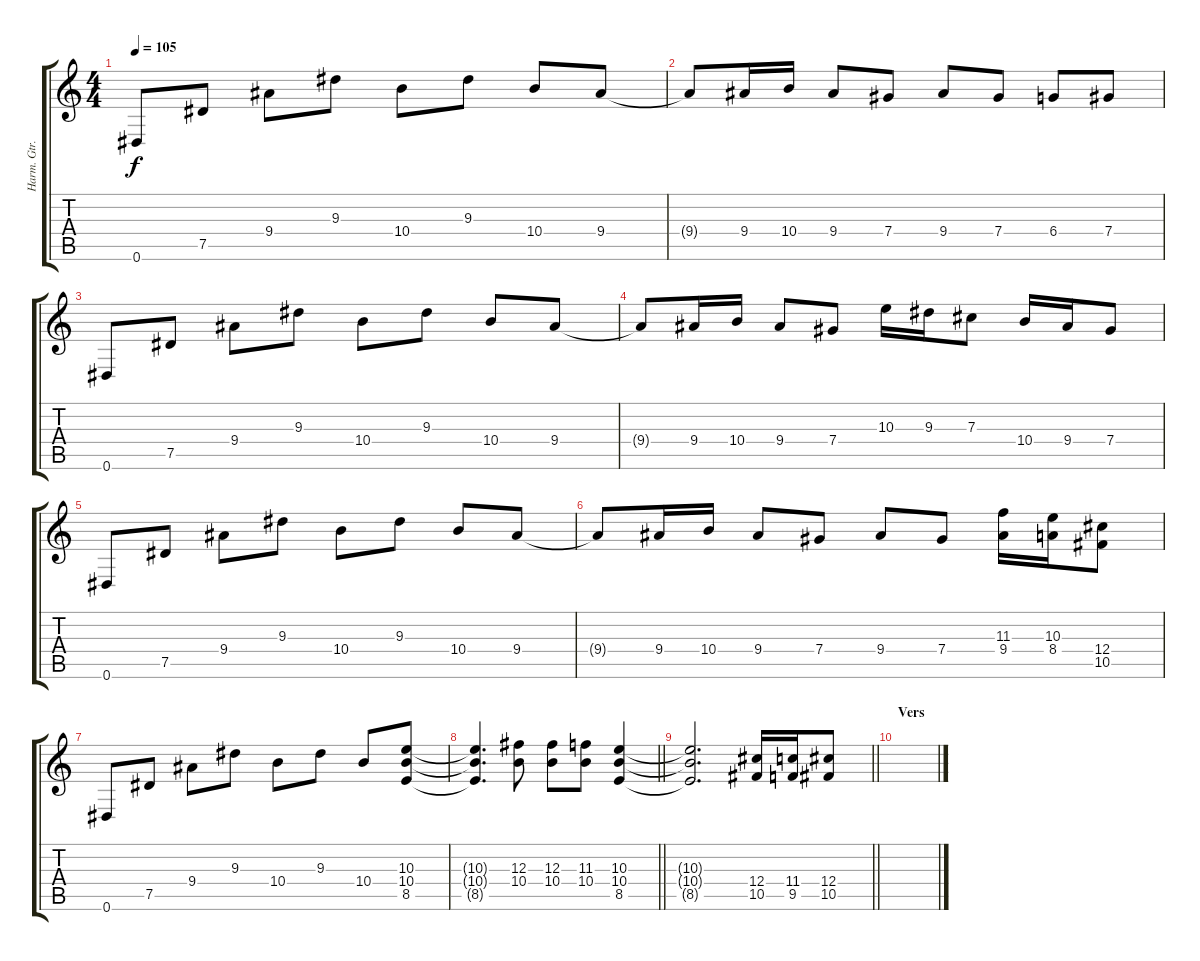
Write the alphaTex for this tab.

\track ("Harm. Gtr." "Harm. Gtr.") {instrument distortionguitar}
\staff {score tabs}
\tuning (Eb4 Bb3 Gb3 Db3 Ab2 Eb2) {hide}
\ts (4 4)
\tempo 105
\clef g2
\ks c
0.6.8{dy f} 7.5.8 9.4.8 9.3.8 10.4.8 9.3.8 10.4.8 9.4.8 |
9.4{t}.8 9.4.16 10.4.16 9.4.8 7.4.8 9.4.8 7.4.8 6.4.8 7.4.8 |
0.6.8 7.5.8 9.4.8 9.3.8 10.4.8 9.3.8 10.4.8 9.4.8 |
9.4{t}.8 9.4.16 10.4.16 9.4.8 7.4.8 10.3.16 9.3.16 7.3.8 10.4.16 9.4.16 7.4.8 |
0.6.8 7.5.8 9.4.8 9.3.8 10.4.8 9.3.8 10.4.8 9.4.8 |
9.4{t}.8 9.4.16 10.4.16 9.4.8 7.4.8 9.4.8 7.4.8 (11.3 9.4).16 (10.3 8.4).16 (12.4 10.5).8 |
0.6.8 7.5.8 9.4.8 9.3.8 10.4.8 9.3.8 10.4.8 (10.3 10.4 8.5).8 |
\barLineRight lightlight
(10.3{t} 10.4{t} 8.5{t}).4{d} (12.3 10.4).8 (12.3 10.4).8 (11.3 10.4).8 (10.3 10.4 8.5).4 |
\barLineRight lightlight
(10.3{t} 10.4{t} 8.5{t}).2{d} (12.4 10.5).16 (11.4 9.5).16 (12.4 10.5).8 |
\section ("" "Vers")
